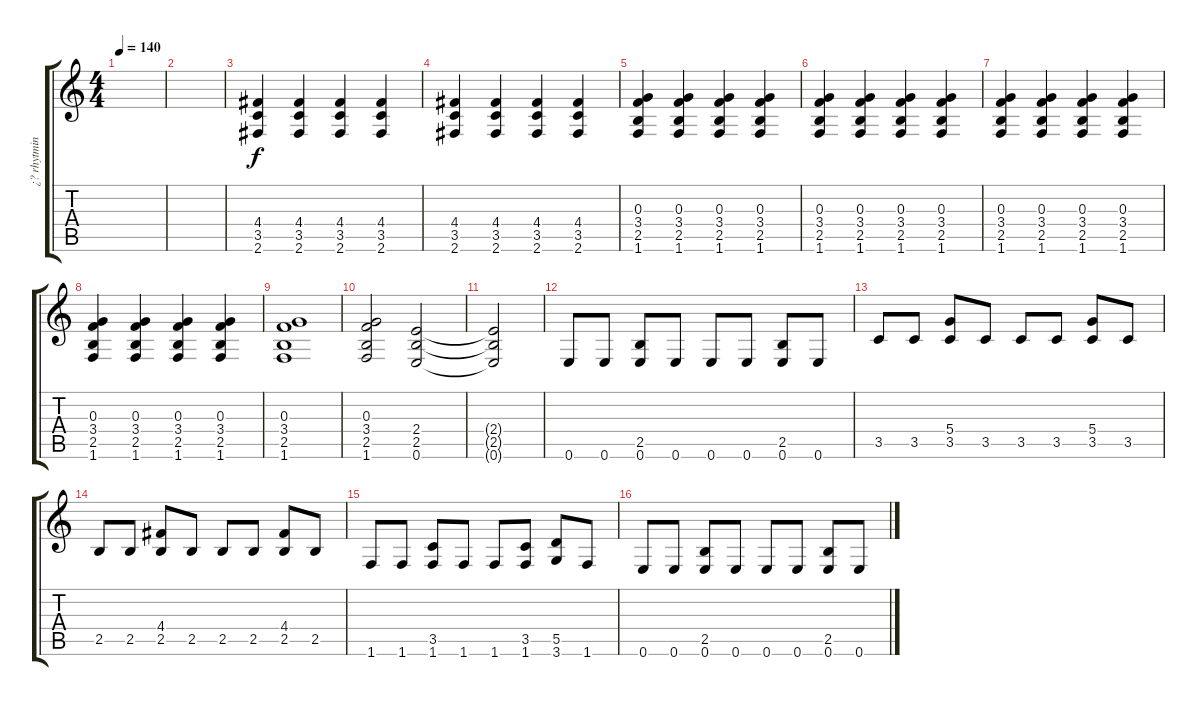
\track ("¿? rhytming" "¿? rhytmin") {instrument distortionguitar}
\staff {score tabs}
\tuning (E4 B3 G3 D3 A2 E2) {hide}
\ts (4 4)
\tempo 140
\clef g2
\ks c
|
|
(4.4 3.5 2.6).4 (4.4 3.5 2.6).4 (4.4 3.5 2.6).4 (4.4 3.5 2.6).4 |
(4.4 3.5 2.6).4 (4.4 3.5 2.6).4 (4.4 3.5 2.6).4 (4.4 3.5 2.6).4 |
(0.3 3.4 2.5 1.6).4 (0.3 3.4 2.5 1.6).4 (0.3 3.4 2.5 1.6).4 (0.3 3.4 2.5 1.6).4 |
(0.3 3.4 2.5 1.6).4 (0.3 3.4 2.5 1.6).4 (0.3 3.4 2.5 1.6).4 (0.3 3.4 2.5 1.6).4 |
(0.3 3.4 2.5 1.6).4 (0.3 3.4 2.5 1.6).4 (0.3 3.4 2.5 1.6).4 (0.3 3.4 2.5 1.6).4 |
(0.3 3.4 2.5 1.6).4 (0.3 3.4 2.5 1.6).4 (0.3 3.4 2.5 1.6).4 (0.3 3.4 2.5 1.6).4 |
(0.3 3.4 2.5 1.6).1 |
(0.3 3.4 2.5 1.6).2 (2.4 2.5 0.6).2 |
(2.4{t} 2.5{t} 0.6{t}).2 |
0.6.8 0.6.8 (2.5 0.6).8 0.6.8 0.6.8 0.6.8 (2.5 0.6).8 0.6.8 |
3.5.8 3.5.8 (5.4 3.5).8 3.5.8 3.5.8 3.5.8 (5.4 3.5).8 3.5.8 |
2.5.8 2.5.8 (4.4 2.5).8 2.5.8 2.5.8 2.5.8 (4.4 2.5).8 2.5.8 |
1.6.8 1.6.8 (3.5 1.6).8 1.6.8 1.6.8 (3.5 1.6).8 (5.5 3.6).8 1.6.8 |
0.6.8 0.6.8 (2.5 0.6).8 0.6.8 0.6.8 0.6.8 (2.5 0.6).8 0.6.8
